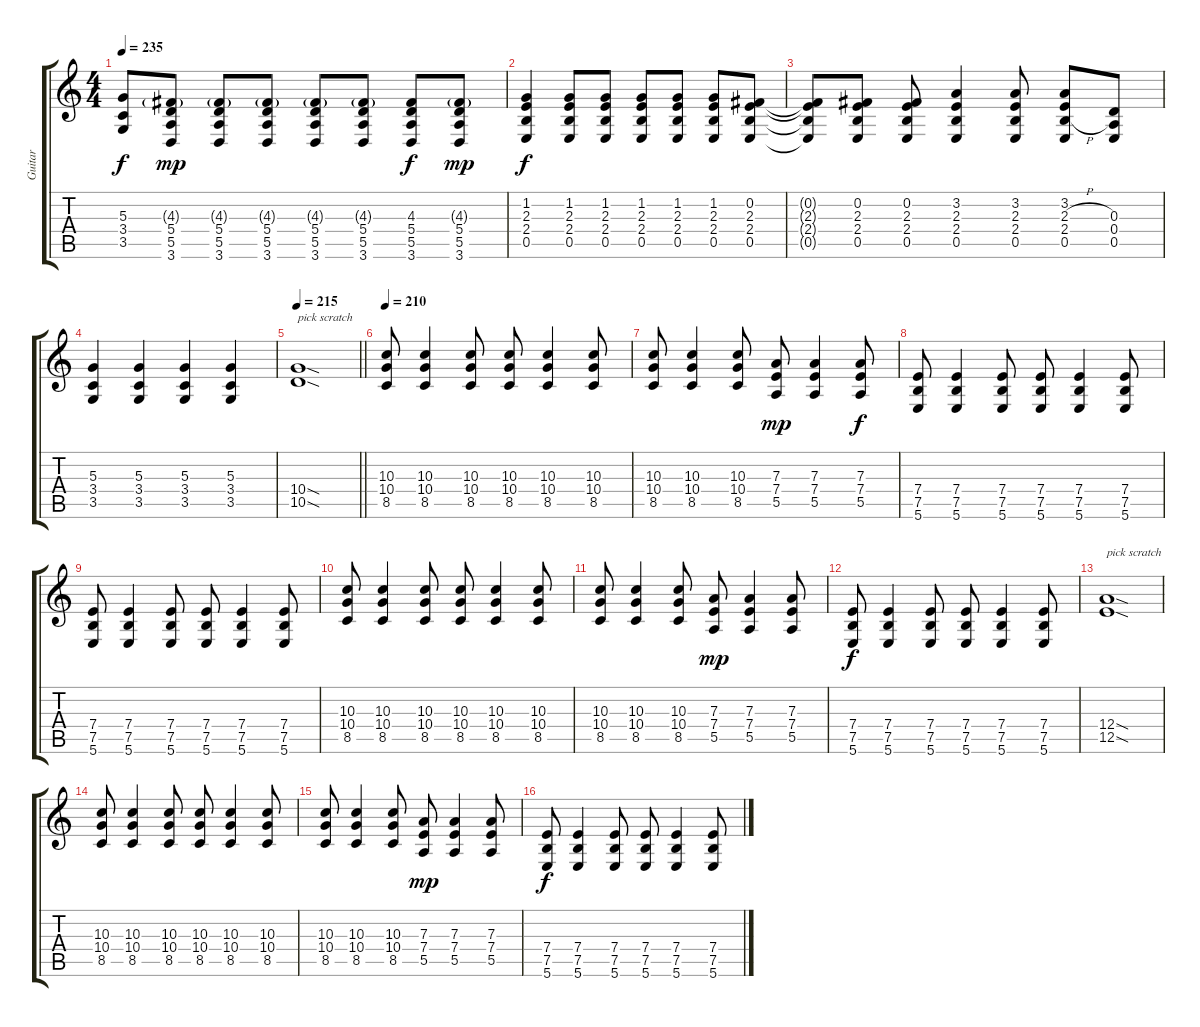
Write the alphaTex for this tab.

\track ("Guitar" "Guitar") {instrument distortionguitar}
\staff {score tabs}
\tuning (B3 Gb3 D3 A2 E2 B1) {hide}
\ts (4 4)
\tempo 235
\clef g2
\ks c
(5.3{t} 3.4{t} 3.5{t}).8{dy f} (4.3{g} 5.4 5.5 3.6).8{dy mp} (4.3{g} 5.4 5.5 3.6).8 (4.3{g} 5.4 5.5 3.6).8 (4.3{g} 5.4 5.5 3.6).8 (4.3{g} 5.4 5.5 3.6).8 (4.3 5.4 5.5 3.6).8{dy f} (4.3{g} 5.4 5.5 3.6).8{dy mp} |
(1.2 2.3 2.4 0.5).4{dy f} (1.2 2.3 2.4 0.5).8 (1.2 2.3 2.4 0.5).8 (1.2 2.3 2.4 0.5).8 (1.2 2.3 2.4 0.5).8 (1.2 2.3 2.4 0.5).8 (0.2 2.3 2.4 0.5).8 |
(0.2{t} 2.3{t} 2.4{t} 0.5{t}).8 (0.2 2.3 2.4 0.5).8 (0.2 2.3 2.4 0.5).8 (3.2 2.3 2.4 0.5).4 (3.2 2.3 2.4 0.5).8 (3.2 2.3{h} 2.4{h} 0.5).8 (0.3 0.4 0.5).8 |
(5.3 3.4 3.5).4 (5.3 3.4 3.5).4 (5.3 3.4 3.5).4 (5.3 3.4 3.5).4 |
\tempo 215
\barLineRight lightlight
(10.4{sod} 10.5{sod}).1{txt "pick scratch"} |
\section ("" "")
\tempo 210
(10.3 10.4 8.5).8 (10.3 10.4 8.5).4 (10.3 10.4 8.5).8 (10.3 10.4 8.5).8 (10.3 10.4 8.5).4 (10.3 10.4 8.5).8 |
(10.3 10.4 8.5).8 (10.3 10.4 8.5).4 (10.3 10.4 8.5).8 (7.3 7.4 5.5).8{dy mp} (7.3 7.4 5.5).4 (7.3 7.4 5.5).8{dy f} |
(7.4 7.5 5.6).8 (7.4 7.5 5.6).4 (7.4 7.5 5.6).8 (7.4 7.5 5.6).8 (7.4 7.5 5.6).4 (7.4 7.5 5.6).8 |
(7.4 7.5 5.6).8 (7.4 7.5 5.6).4 (7.4 7.5 5.6).8 (7.4 7.5 5.6).8 (7.4 7.5 5.6).4 (7.4 7.5 5.6).8 |
(10.3 10.4 8.5).8 (10.3 10.4 8.5).4 (10.3 10.4 8.5).8 (10.3 10.4 8.5).8 (10.3 10.4 8.5).4 (10.3 10.4 8.5).8 |
(10.3 10.4 8.5).8 (10.3 10.4 8.5).4 (10.3 10.4 8.5).8 (7.3 7.4 5.5).8{dy mp} (7.3 7.4 5.5).4 (7.3 7.4 5.5).8 |
(7.4 7.5 5.6).8{dy f} (7.4 7.5 5.6).4 (7.4 7.5 5.6).8 (7.4 7.5 5.6).8 (7.4 7.5 5.6).4 (7.4 7.5 5.6).8 |
(12.4{sod} 12.5{sod}).1{txt "pick scratch"} |
(10.3 10.4 8.5).8 (10.3 10.4 8.5).4 (10.3 10.4 8.5).8 (10.3 10.4 8.5).8 (10.3 10.4 8.5).4 (10.3 10.4 8.5).8 |
(10.3 10.4 8.5).8 (10.3 10.4 8.5).4 (10.3 10.4 8.5).8 (7.3 7.4 5.5).8{dy mp} (7.3 7.4 5.5).4 (7.3 7.4 5.5).8 |
(7.4 7.5 5.6).8{dy f} (7.4 7.5 5.6).4 (7.4 7.5 5.6).8 (7.4 7.5 5.6).8 (7.4 7.5 5.6).4 (7.4 7.5 5.6).8
